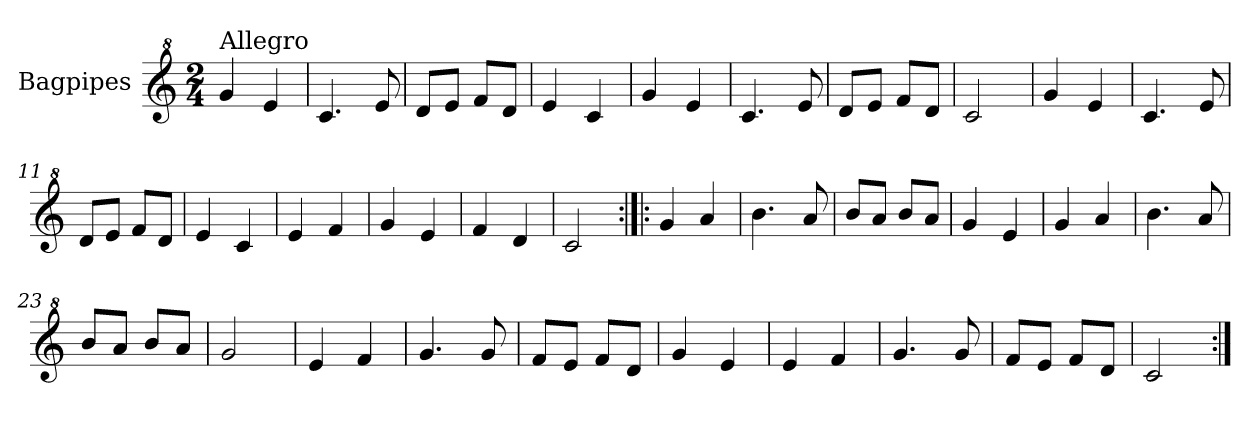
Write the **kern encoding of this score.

**kern
*part1
*staff1
*I"Bagpipes
*I'Bag
*clefG^2
*k[]
*C:
*M2/4
=1
!LO:TX:a:t=Allegro
4gg/
4ee/
=2
4.cc/
8ee/
=3
8dd/L
8ee/J
8ff/L
8dd/J
=4
4ee/
4cc/
=5
4gg/
4ee/
=6
4.cc/
8ee/
=7
8dd/L
8ee/J
8ff/L
8dd/J
=8
2cc/
=9
4gg/
4ee/
=10
4.cc/
8ee/
=11
8dd/L
8ee/J
8ff/L
8dd/J
=12
4ee/
4cc/
=13
4ee/
4ff/
=14
4gg/
4ee/
!!LO:LB:g=z
=15
4ff/
4dd/
=16
2cc/
=17:|!|:
4gg/
4aa/
=18
4.bb\
8aa/
=19
8bb/L
8aa/J
8bb/L
8aa/J
=20
4gg/
4ee/
=21
4gg/
4aa/
=22
4.bb\
8aa/
=23
8bb/L
8aa/J
8bb/L
8aa/J
=24
2gg/
=25
4ee/
4ff/
=26
4.gg/
8gg/
=27
8ff/L
8ee/J
8ff/L
8dd/J
=28
4gg/
4ee/
!!LO:LB:g=z
=29
4ee/
4ff/
=30
4.gg/
8gg/
=31
8ff/L
8ee/J
8ff/L
8dd/J
=32
2cc/
=:|!
*-
